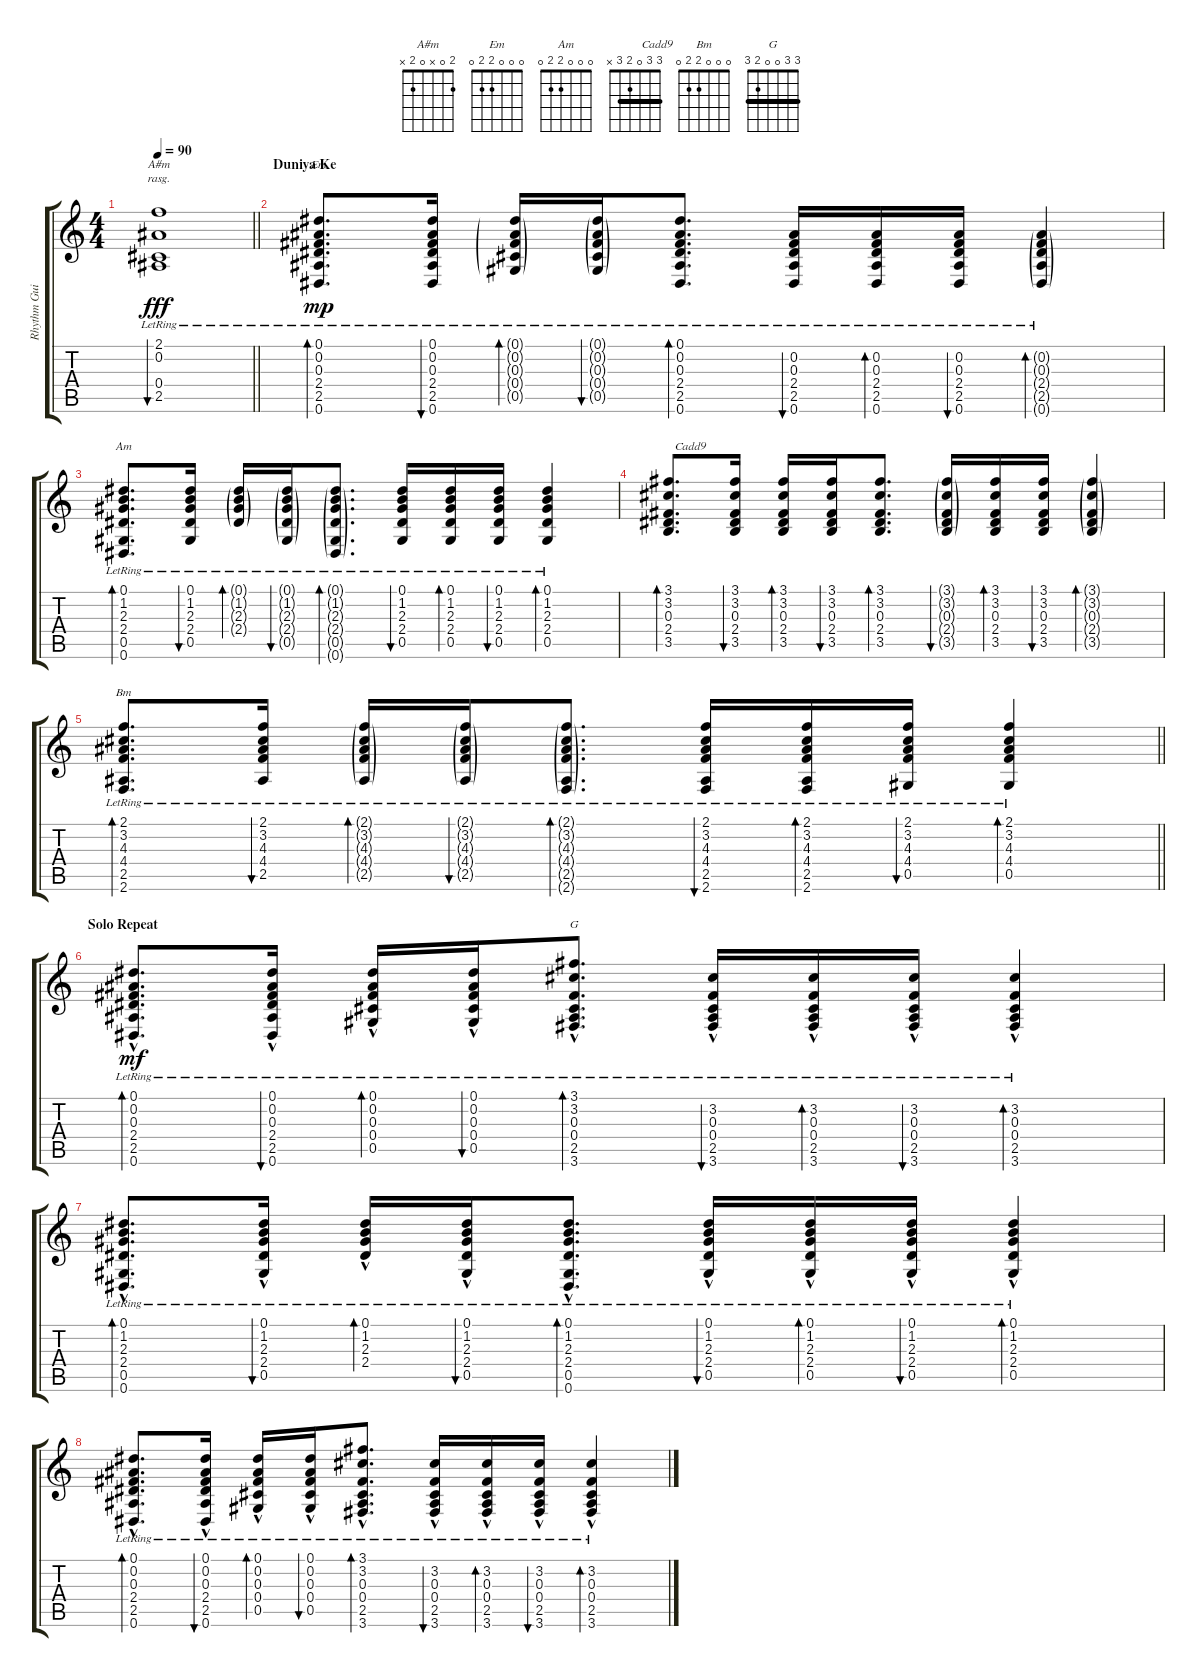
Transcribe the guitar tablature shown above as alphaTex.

\track ("Rhythm Guitar" "Rhythm Gui") {instrument acousticguitarnylon}
\staff {score tabs}
\tuning (Eb4 Bb3 Gb3 Db3 Ab2 Eb2) {hide}
\chord ("A#m" 2 0 x 0 2 x)
\chord ("Em" 0 0 0 2 2 0)
\chord ("Am" 0 0 0 2 2 0)
\chord ("               Cadd9" 3 3 0 2 3 x) {barre 3}
\chord ("Bm" 0 0 0 2 2 0)
\chord ("G" 3 3 0 0 2 3) {barre 3}
\ts (4 4)
\tempo 90
\clef g2
\barLineRight lightlight
\ks c
(2.1{lr} 0.2{lr} 0.4{lr} 2.5{lr}).1{bu 240 ch "A#m" rasg ii dy fff} |
\section ("" "Duniya Ke ")
(0.1{lr} 0.2{lr} 0.3{lr} 2.4{lr} 2.5{lr} 0.6{lr}).8{d bd 60 ch "Em" dy mp instrument acousticguitarnylon} (0.1{lr} 0.2{lr} 0.3{lr} 2.4{lr} 2.5{lr} 0.6{lr}).16{bu 60} (0.1{g lr} 0.2{g lr} 0.3{g lr} 0.4{g lr} 0.5{g lr}).16{bd 60} (0.1{g lr} 0.2{g lr} 0.3{g lr} 0.4{g lr} 0.5{g lr}).16{bu 60} (0.1{lr} 0.2{lr} 0.3{lr} 2.4{lr} 2.5{lr} 0.6{lr}).8{d bd 60} (0.2{lr} 0.3{lr} 2.4{lr} 2.5{lr} 0.6{lr}).16{bu 60} (0.2{lr} 0.3{lr} 2.4{lr} 2.5{lr} 0.6{lr}).16{bd 60} (0.2{lr} 0.3{lr} 2.4{lr} 2.5{lr} 0.6{lr}).16{bu 60} (0.2{g lr} 0.3{g lr} 2.4{g lr} 2.5{g lr} 0.6{g lr}).4{bd 60} |
(0.1{lr} 1.2{lr} 2.3{lr} 2.4{lr} 0.5{lr} 0.6{lr}).8{d bd 60 ch "Am"} (0.1{lr} 1.2{lr} 2.3{lr} 2.4{lr} 0.5{lr}).16{bu 60} (0.1{g lr} 1.2{g lr} 2.3{g lr} 2.4{g lr}).16{bd 60} (0.1{g lr} 1.2{g lr} 2.3{g lr} 2.4{g lr} 0.5{g lr}).16{bu 60} (0.1{g lr} 1.2{g lr} 2.3{g lr} 2.4{g lr} 0.5{g lr} 0.6{g lr}).8{d bd 60} (0.1{lr} 1.2{lr} 2.3{lr} 2.4{lr} 0.5{lr}).16{bu 60} (0.1{lr} 1.2{lr} 2.3{lr} 2.4{lr} 0.5{lr}).16{bd 60} (0.1{lr} 1.2{lr} 2.3{lr} 2.4{lr} 0.5{lr}).16{bu 60} (0.1{lr} 1.2{lr} 2.3{lr} 2.4{lr} 0.5{lr}).4{bd 60} |
(3.1 3.2 0.3 2.4 3.5).8{d bd 60 ch "               Cadd9"} (3.1 3.2 0.3 2.4 3.5).16{bu 60} (3.1 3.2 0.3 2.4 3.5).16{bd 60} (3.1 3.2 0.3 2.4 3.5).16{bu 60} (3.1 3.2 0.3 2.4 3.5).8{d bd 60} (3.1{g} 3.2{g} 0.3{g} 2.4{g} 3.5{g}).16{bu 60} (3.1 3.2 0.3 2.4 3.5).16{bd 60} (3.1 3.2 0.3 2.4 3.5).16{bu 60} (3.1{g} 3.2{g} 0.3{g} 2.4{g} 3.5{g}).4{bd 60} |
\barLineRight lightlight
(2.1{lr} 3.2{lr} 4.3{lr} 4.4{lr} 2.5{lr} 2.6{lr}).8{d bd 60 ch "Bm"} (2.1{lr} 3.2{lr} 4.3{lr} 4.4{lr} 2.5{lr}).16{bu 60} (2.1{g lr} 3.2{g lr} 4.3{g lr} 4.4{g lr} 2.5{g}).16{bd 60} (2.1{g lr} 3.2{g lr} 4.3{g lr} 4.4{g lr} 2.5{g lr}).16{bu 60} (2.1{g lr} 3.2{g lr} 4.3{g lr} 4.4{g lr} 2.5{g lr} 2.6{g lr}).8{d bd 60} (2.1{lr} 3.2{lr} 4.3{lr} 4.4{lr} 2.5{lr} 2.6).16{bu 60} (2.1{lr} 3.2{lr} 4.3{lr} 4.4{lr} 2.5{lr} 2.6).16{bd 60} (2.1{lr} 3.2{lr} 4.3{lr} 4.4{lr} 0.5{lr}).16{bu 60} (2.1{lr} 3.2{lr} 4.3{lr} 4.4{lr} 0.5{lr}).4{bd 60} |
\section ("" "Solo Repeat")
(0.1{hac lr} 0.2{hac lr} 0.3{hac lr} 2.4{hac lr} 2.5{hac lr} 0.6{hac lr}).8{d bd 60 dy mf} (0.1{hac lr} 0.2{hac lr} 0.3{hac lr} 2.4{hac lr} 2.5{hac lr} 0.6{hac lr}).16{bu 60} (0.1{hac lr} 0.2{hac lr} 0.3{hac lr} 0.4{hac lr} 0.5{hac lr}).16{bd 60} (0.1{hac lr} 0.2{hac lr} 0.3{hac lr} 0.4{hac lr} 0.5{hac lr}).16{bu 60} (3.1{hac lr} 3.2{hac lr} 0.3{hac lr} 0.4{hac lr} 2.5{hac lr} 3.6{hac lr}).8{d bd 60 ch "G"} (3.2{hac lr} 0.3{hac lr} 0.4{hac lr} 2.5{hac lr} 3.6{hac lr}).16{bu 60} (3.2{hac lr} 0.3{hac lr} 0.4{hac lr} 2.5{hac lr} 3.6{hac lr}).16{bd 60} (3.2{hac lr} 0.3{hac lr} 0.4{hac lr} 2.5{hac lr} 3.6{hac lr}).16{bu 60} (3.2{hac lr} 0.3{hac lr} 0.4{hac lr} 2.5{hac lr} 3.6{hac lr}).4{bd 60} |
(0.1{hac lr} 1.2{hac lr} 2.3{hac lr} 2.4{hac lr} 0.5{hac lr} 0.6{hac lr}).8{d bd 60} (0.1{hac lr} 1.2{hac lr} 2.3{hac lr} 2.4{hac lr} 0.5{hac lr}).16{bu 60} (0.1{hac lr} 1.2{hac lr} 2.3{hac lr} 2.4{hac lr}).16{bd 60} (0.1{hac lr} 1.2{hac lr} 2.3{hac lr} 2.4{hac lr} 0.5{hac lr}).16{bu 60} (0.1{hac lr} 1.2{hac lr} 2.3{hac lr} 2.4{hac lr} 0.5{hac lr} 0.6{hac lr}).8{d bd 60} (0.1{hac lr} 1.2{hac lr} 2.3{hac lr} 2.4{hac lr} 0.5{hac lr}).16{bu 60} (0.1{hac lr} 1.2{hac lr} 2.3{hac lr} 2.4{hac lr} 0.5{hac lr}).16{bd 60} (0.1{hac lr} 1.2{hac lr} 2.3{hac lr} 2.4{hac lr} 0.5{hac lr}).16{bu 60} (0.1{hac lr} 1.2{hac lr} 2.3{hac lr} 2.4{hac lr} 0.5{hac lr}).4{bd 60} |
(0.1{hac lr} 0.2{hac lr} 0.3{hac lr} 2.4{hac lr} 2.5{hac lr} 0.6{hac lr}).8{d bd 60} (0.1{hac lr} 0.2{hac lr} 0.3{hac lr} 2.4{hac lr} 2.5{hac lr} 0.6{hac lr}).16{bu 60} (0.1{hac lr} 0.2{hac lr} 0.3{hac lr} 0.4{hac lr} 0.5{hac lr}).16{bd 60} (0.1{hac lr} 0.2{hac lr} 0.3{hac lr} 0.4{hac lr} 0.5{hac lr}).16{bu 60} (3.1{hac lr} 3.2{hac lr} 0.3{hac lr} 0.4{hac lr} 2.5{hac lr} 3.6{hac lr}).8{d bd 60} (3.2{hac lr} 0.3{hac lr} 0.4{hac lr} 2.5{hac lr} 3.6{hac lr}).16{bu 60} (3.2{hac lr} 0.3{hac lr} 0.4{hac lr} 2.5{hac lr} 3.6{hac lr}).16{bd 60} (3.2{hac lr} 0.3{hac lr} 0.4{hac lr} 2.5{hac lr} 3.6{hac lr}).16{bu 60} (3.2{hac lr} 0.3{hac lr} 0.4{hac lr} 2.5{hac lr} 3.6{hac lr}).4{bd 60}
